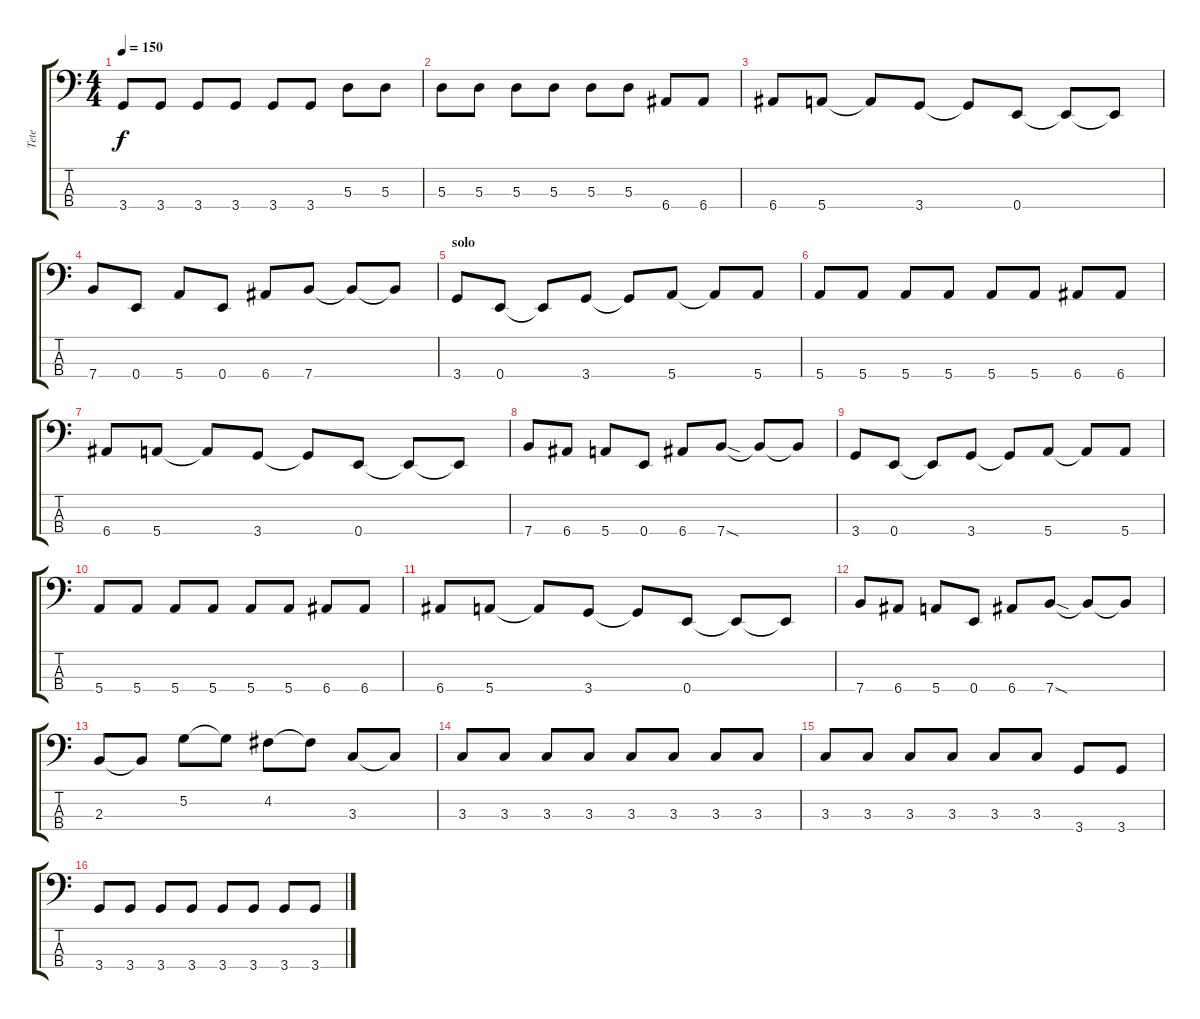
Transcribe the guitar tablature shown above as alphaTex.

\track ("Tete" "Tete") {instrument electricbassfinger}
\staff {score tabs}
\tuning (G2 D2 A1 E1) {hide}
\ts (4 4)
\tempo 150
\clef f4
\ks c
3.4.8{dy f} 3.4.8 3.4.8 3.4.8 3.4.8 3.4.8 5.3.8 5.3.8 |
5.3.8 5.3.8 5.3.8 5.3.8 5.3.8 5.3.8 6.4.8 6.4.8 |
6.4.8 5.4.8 5.4{t}.8 3.4.8 3.4{t}.8 0.4.8 0.4{t}.8 0.4{t}.8 |
7.4.8 0.4.8 5.4.8 0.4.8 6.4.8 7.4.8 7.4{t}.8 7.4{t}.8 |
\section ("" "solo")
3.4.8 0.4.8 0.4{t}.8 3.4.8 3.4{t}.8 5.4.8 5.4{t}.8 5.4.8 |
5.4.8 5.4.8 5.4.8 5.4.8 5.4.8 5.4.8 6.4.8 6.4.8 |
6.4.8 5.4.8 5.4{t}.8 3.4.8 3.4{t}.8 0.4.8 0.4{t}.8 0.4{t}.8 |
7.4.8 6.4.8 5.4.8 0.4.8 6.4.8 7.4{sod}.8 7.4{t}.8 7.4{t}.8 |
3.4.8 0.4.8 0.4{t}.8 3.4.8 3.4{t}.8 5.4.8 5.4{t}.8 5.4.8 |
5.4.8 5.4.8 5.4.8 5.4.8 5.4.8 5.4.8 6.4.8 6.4.8 |
6.4.8 5.4.8 5.4{t}.8 3.4.8 3.4{t}.8 0.4.8 0.4{t}.8 0.4{t}.8 |
7.4.8 6.4.8 5.4.8 0.4.8 6.4.8 7.4{sod}.8 7.4{t}.8 7.4{t}.8 |
2.3.8 2.3{t}.8 5.2.8 5.2{t}.8 4.2.8 4.2{t}.8 3.3.8 3.3{t}.8 |
3.3.8 3.3.8 3.3.8 3.3.8 3.3.8 3.3.8 3.3.8 3.3.8 |
3.3.8 3.3.8 3.3.8 3.3.8 3.3.8 3.3.8 3.4.8 3.4.8 |
3.4.8 3.4.8 3.4.8 3.4.8 3.4.8 3.4.8 3.4.8 3.4.8
